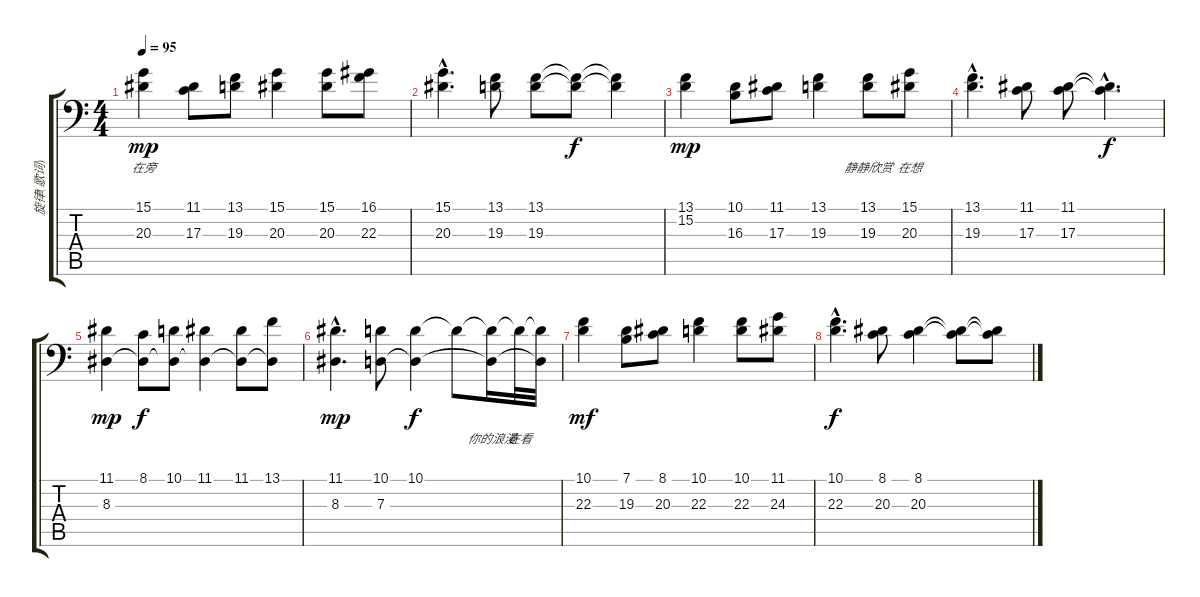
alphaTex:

\track ("旋律(歌词)" "旋律(歌词)") {instrument sopranosax}
\staff {score tabs}
\tuning (E3 B2 G2 D2 A1 E1) {hide}
\ts (4 4)
\tempo 95
\clef f4
\ks c
(15.1 20.3).4{lyrics (0 "在旁") lyrics (1 "") lyrics (2 "") lyrics (3 "") lyrics (4 "") dy mp} (11.1 17.3).8{lyrics (0 "") lyrics (1 "") lyrics (2 "") lyrics (3 "") lyrics (4 "")} (13.1 19.3).8{lyrics (0 "") lyrics (1 "") lyrics (2 "") lyrics (3 "") lyrics (4 "")} (15.1 20.3).4{lyrics (0 "") lyrics (1 "") lyrics (2 "") lyrics (3 "") lyrics (4 "")} (15.1 20.3).8{lyrics (0 "") lyrics (1 "") lyrics (2 "") lyrics (3 "") lyrics (4 "")} (16.1 22.3).8{lyrics (0 "") lyrics (1 "") lyrics (2 "") lyrics (3 "") lyrics (4 "")} |
(15.1{hac} 20.3{hac}).4{d lyrics (0 "") lyrics (1 "") lyrics (2 "") lyrics (3 "") lyrics (4 "")} (13.1 19.3).8{lyrics (0 "") lyrics (1 "") lyrics (2 "") lyrics (3 "") lyrics (4 "")} (13.1 19.3).8{lyrics (0 "") lyrics (1 "") lyrics (2 "") lyrics (3 "") lyrics (4 "")} (13.1{t} 19.3{t}).8{lyrics (0 "") lyrics (1 "") lyrics (2 "") lyrics (3 "") lyrics (4 "") dy f} (13.1{t} 19.3{t}).4{lyrics (0 "") lyrics (1 "") lyrics (2 "") lyrics (3 "") lyrics (4 "")} |
(13.1 15.2).4{lyrics (0 "") lyrics (1 "") lyrics (2 "") lyrics (3 "") lyrics (4 "") dy mp} (10.1 16.3).8{lyrics (0 "") lyrics (1 "") lyrics (2 "") lyrics (3 "") lyrics (4 "")} (11.1 17.3).8{lyrics (0 "") lyrics (1 "") lyrics (2 "") lyrics (3 "") lyrics (4 "")} (13.1 19.3).4{lyrics (0 "") lyrics (1 "") lyrics (2 "") lyrics (3 "") lyrics (4 "")} (13.1 19.3).8{lyrics (0 "静静欣赏") lyrics (1 "") lyrics (2 "") lyrics (3 "") lyrics (4 "")} (15.1 20.3).8{lyrics (0 "在想") lyrics (1 "") lyrics (2 "") lyrics (3 "") lyrics (4 "")} |
(13.1{hac} 19.3{hac}).4{d lyrics (0 "") lyrics (1 "") lyrics (2 "") lyrics (3 "") lyrics (4 "")} (11.1 17.3).8{lyrics (0 "") lyrics (1 "") lyrics (2 "") lyrics (3 "") lyrics (4 "")} (11.1 17.3).8{lyrics (0 "") lyrics (1 "") lyrics (2 "") lyrics (3 "") lyrics (4 "")} (11.1{hac t} 17.3{hac t}).4{d lyrics (0 "") lyrics (1 "") lyrics (2 "") lyrics (3 "") lyrics (4 "") dy f} |
(11.1 8.3).4{lyrics (0 "") lyrics (1 "") lyrics (2 "") lyrics (3 "") lyrics (4 "") dy mp} (8.1 8.3{t}).8{lyrics (0 "") lyrics (1 "") lyrics (2 "") lyrics (3 "") lyrics (4 "") dy f} (10.1 8.3{t}).8{lyrics (0 "") lyrics (1 "") lyrics (2 "") lyrics (3 "") lyrics (4 "")} (11.1 8.3{t}).4{lyrics (0 "") lyrics (1 "") lyrics (2 "") lyrics (3 "") lyrics (4 "")} (11.1 8.3{t}).8{lyrics (0 "") lyrics (1 "") lyrics (2 "") lyrics (3 "") lyrics (4 "")} (13.1 8.3{t}).8{lyrics (0 "") lyrics (1 "") lyrics (2 "") lyrics (3 "") lyrics (4 "")} |
(11.1{hac} 8.3{hac}).4{d lyrics (0 "") lyrics (1 "") lyrics (2 "") lyrics (3 "") lyrics (4 "") dy mp} (10.1 7.3).8{lyrics (0 "") lyrics (1 "") lyrics (2 "") lyrics (3 "") lyrics (4 "")} (10.1 7.3{t}).4{lyrics (0 "") lyrics (1 "") lyrics (2 "") lyrics (3 "") lyrics (4 "") dy f} 10.1{t}.8{lyrics (0 "") lyrics (1 "") lyrics (2 "") lyrics (3 "") lyrics (4 "")} (10.1{t} 7.3{t}).16{lyrics (0 "你的浪漫") lyrics (1 "") lyrics (2 "") lyrics (3 "") lyrics (4 "")} 10.1{t}.32{lyrics (0 "在看") lyrics (1 "") lyrics (2 "") lyrics (3 "") lyrics (4 "")} (10.1{t} 7.3{t}).32{lyrics (0 "") lyrics (1 "") lyrics (2 "") lyrics (3 "") lyrics (4 "")} |
(10.1 22.3).4{lyrics (0 "") lyrics (1 "") lyrics (2 "") lyrics (3 "") lyrics (4 "") dy mf} (7.1 19.3).8{lyrics (0 "") lyrics (1 "") lyrics (2 "") lyrics (3 "") lyrics (4 "")} (8.1 20.3).8{lyrics (0 "") lyrics (1 "") lyrics (2 "") lyrics (3 "") lyrics (4 "")} (10.1 22.3).4{lyrics (0 "") lyrics (1 "") lyrics (2 "") lyrics (3 "") lyrics (4 "")} (10.1 22.3).8{lyrics (0 "") lyrics (1 "") lyrics (2 "") lyrics (3 "") lyrics (4 "")} (11.1 24.3).8{lyrics (0 "") lyrics (1 "") lyrics (2 "") lyrics (3 "") lyrics (4 "")} |
(10.1{hac} 22.3{hac}).4{d lyrics (0 "") lyrics (1 "") lyrics (2 "") lyrics (3 "") lyrics (4 "") dy f} (8.1 20.3).8{lyrics (0 "") lyrics (1 "") lyrics (2 "") lyrics (3 "") lyrics (4 "")} (8.1 20.3).4{lyrics (0 "") lyrics (1 "") lyrics (2 "") lyrics (3 "") lyrics (4 "")} (8.1{t} 20.3{t}).8{lyrics (0 "") lyrics (1 "") lyrics (2 "") lyrics (3 "") lyrics (4 "")} (8.1{t} 20.3{t}).8{lyrics (0 "") lyrics (1 "") lyrics (2 "") lyrics (3 "") lyrics (4 "")}
